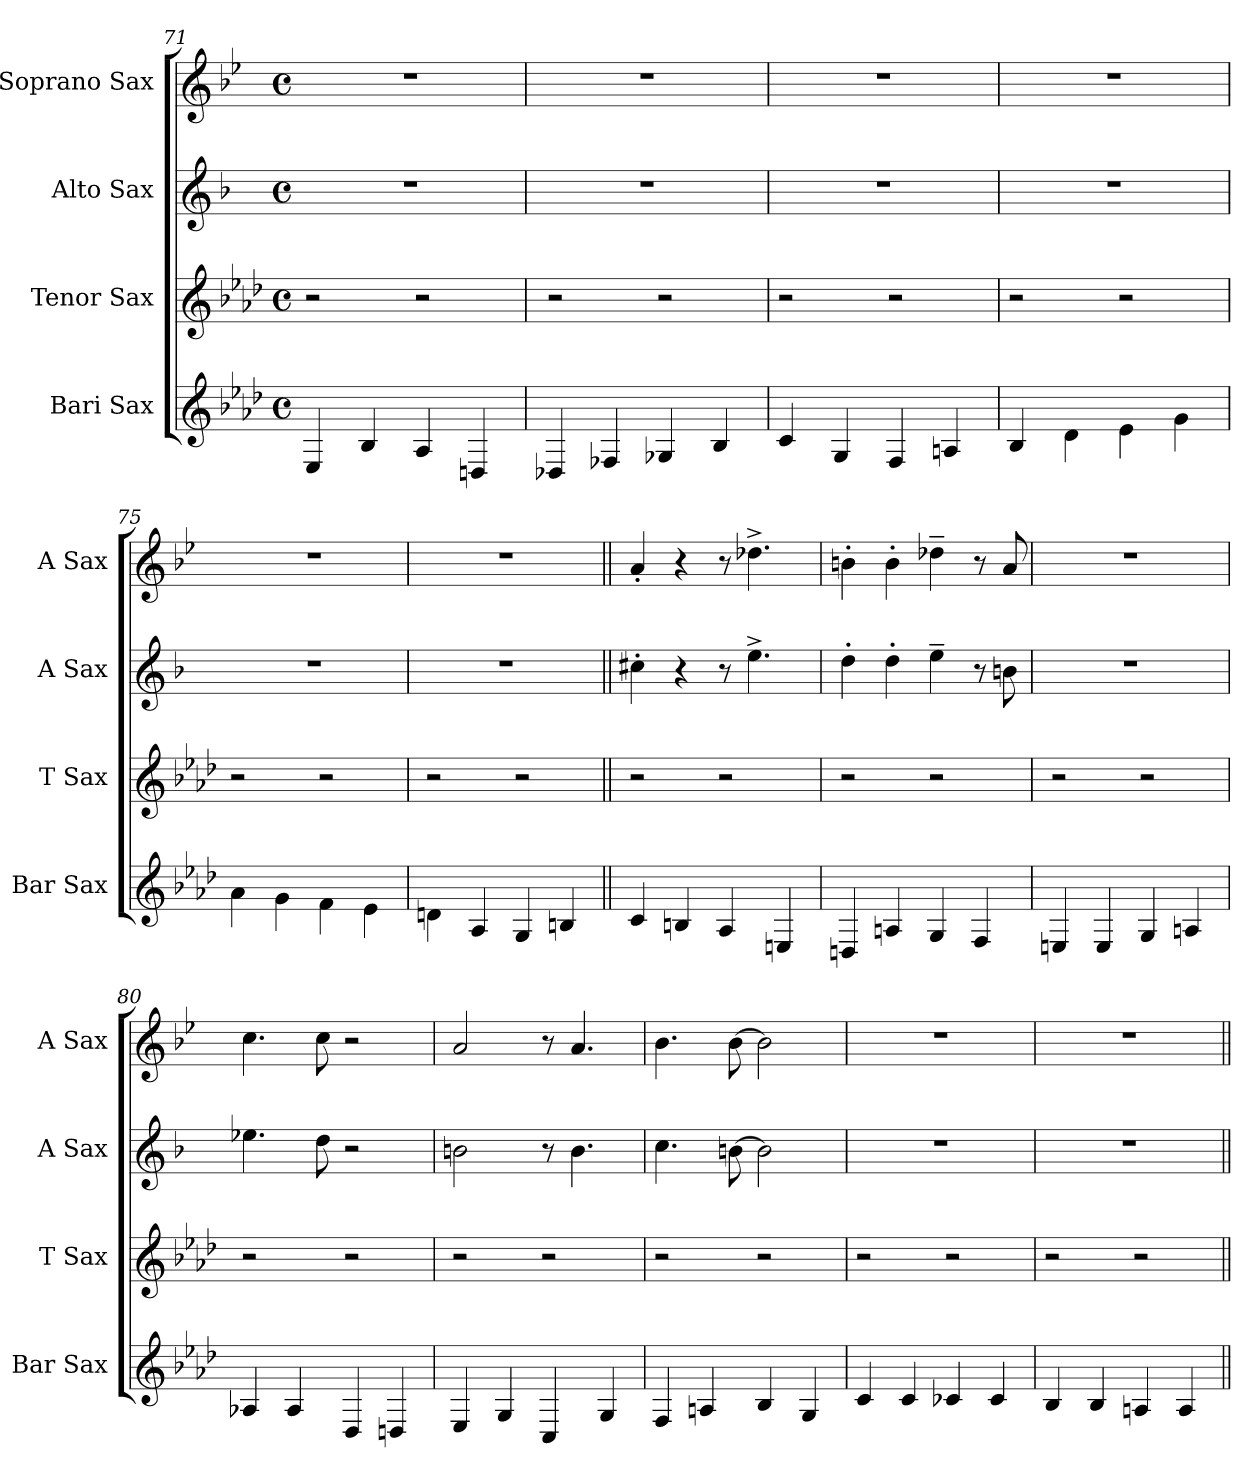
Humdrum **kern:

**kern	**kern	**kern	**kern
*part4	*part3	*part2	*part1
*staff4	*staff3	*staff2	*staff1
*I"Bari Sax	*I"Tenor Sax	*I"Alto Sax	*I"Soprano Sax
*I'Bar Sax	*I'T Sax	*I'A Sax	*I'A Sax
*clefG2	*clefG2	*clefG2	*clefG2
*ITrd12c21	*ITrd8c14	*ITrd5c9	*ITrd1c2
*k[b-e-a-d-]	*k[b-e-a-d-]	*k[b-e-a-d-]	*k[b-e-a-d-]
*A-:	*A-:	*A-:	*A-:
*M4/4	*M4/4	*M4/4	*M4/4
*met(c)	*met(c)	*met(c)	*met(c)
=71	=71	=71	=71
4EE-/	2r	1r	1r
4BB-/	.	.	.
4AA-/	2r	.	.
4DDn/	.	.	.
!!LO:LB:g=z
=72	=72	=72	=72
4DD-X/	2r	1r	1r
4FF-X/	.	.	.
4GG-X/	2r	.	.
4BB-/	.	.	.
=73	=73	=73	=73
4C/	2r	1r	1r
4GG/	.	.	.
4FF/	2r	.	.
4AAn/	.	.	.
=74	=74	=74	=74
4BB-/	2r	1r	1r
4D-\	.	.	.
4E-\	2r	.	.
4G\	.	.	.
=75	=75	=75	=75
4A-\	2r	1r	1r
4G\	.	.	.
4F\	2r	.	.
4E-\	.	.	.
=76	=76	=76	=76
4Dn\	2r	1r	1r
4AA-/	.	.	.
4GG/	2r	.	.
4BBn/	.	.	.
=77||	=77||	=77||	=77||
4C/	2r	4en'>\	4g'</
4BBn/	.	4r	4r
4AA-/	2r	8r	8r
.	.	4.g^>\	4.cc-X^>\
4EEn/	.	.	.
=78	=78	=78	=78
4DDn/	2r	4f'>\	4an'>\
4AAn/	.	4f'>\	4a'>\
4GG/	2r	4g~>\	4cc-X~>\
4FF/	.	8r	8r
.	.	8dn\	8g/
=79	=79	=79	=79
4EEn/	2r	1r	1r
4EE/	.	.	.
4GG/	2r	.	.
4AAn/	.	.	.
=80	=80	=80	=80
4AA-X/	2r	4.g-X\	4.b-\
4AA-/	.	.	.
.	.	8f\	8b-\
4DD-/	2r	2r	2r
4DDn/	.	.	.
=81	=81	=81	=81
4EE-/	2r	2dn\	2g/
4GG/	.	.	.
4CC/	2r	8r	8r
.	.	4.d\	4.g/
4GG/	.	.	.
=82	=82	=82	=82
4FF/	2r	4.e-\	4.a-\
4AAn/	.	.	.
.	.	[8dn\	[8a-\
4BB-/	2r	2d\]	2a-\]
4GG/	.	.	.
!!LO:PB:g=z
=83	=83	=83	=83
4C/	2r	1r	1r
4C/	.	.	.
4C-X/	2r	.	.
4C-/	.	.	.
=84	=84	=84	=84
4BB-/	2r	1r	1r
4BB-/	.	.	.
4AAn/	2r	.	.
4AA/	.	.	.
=||	=||	=||	=||
*-	*-	*-	*-
